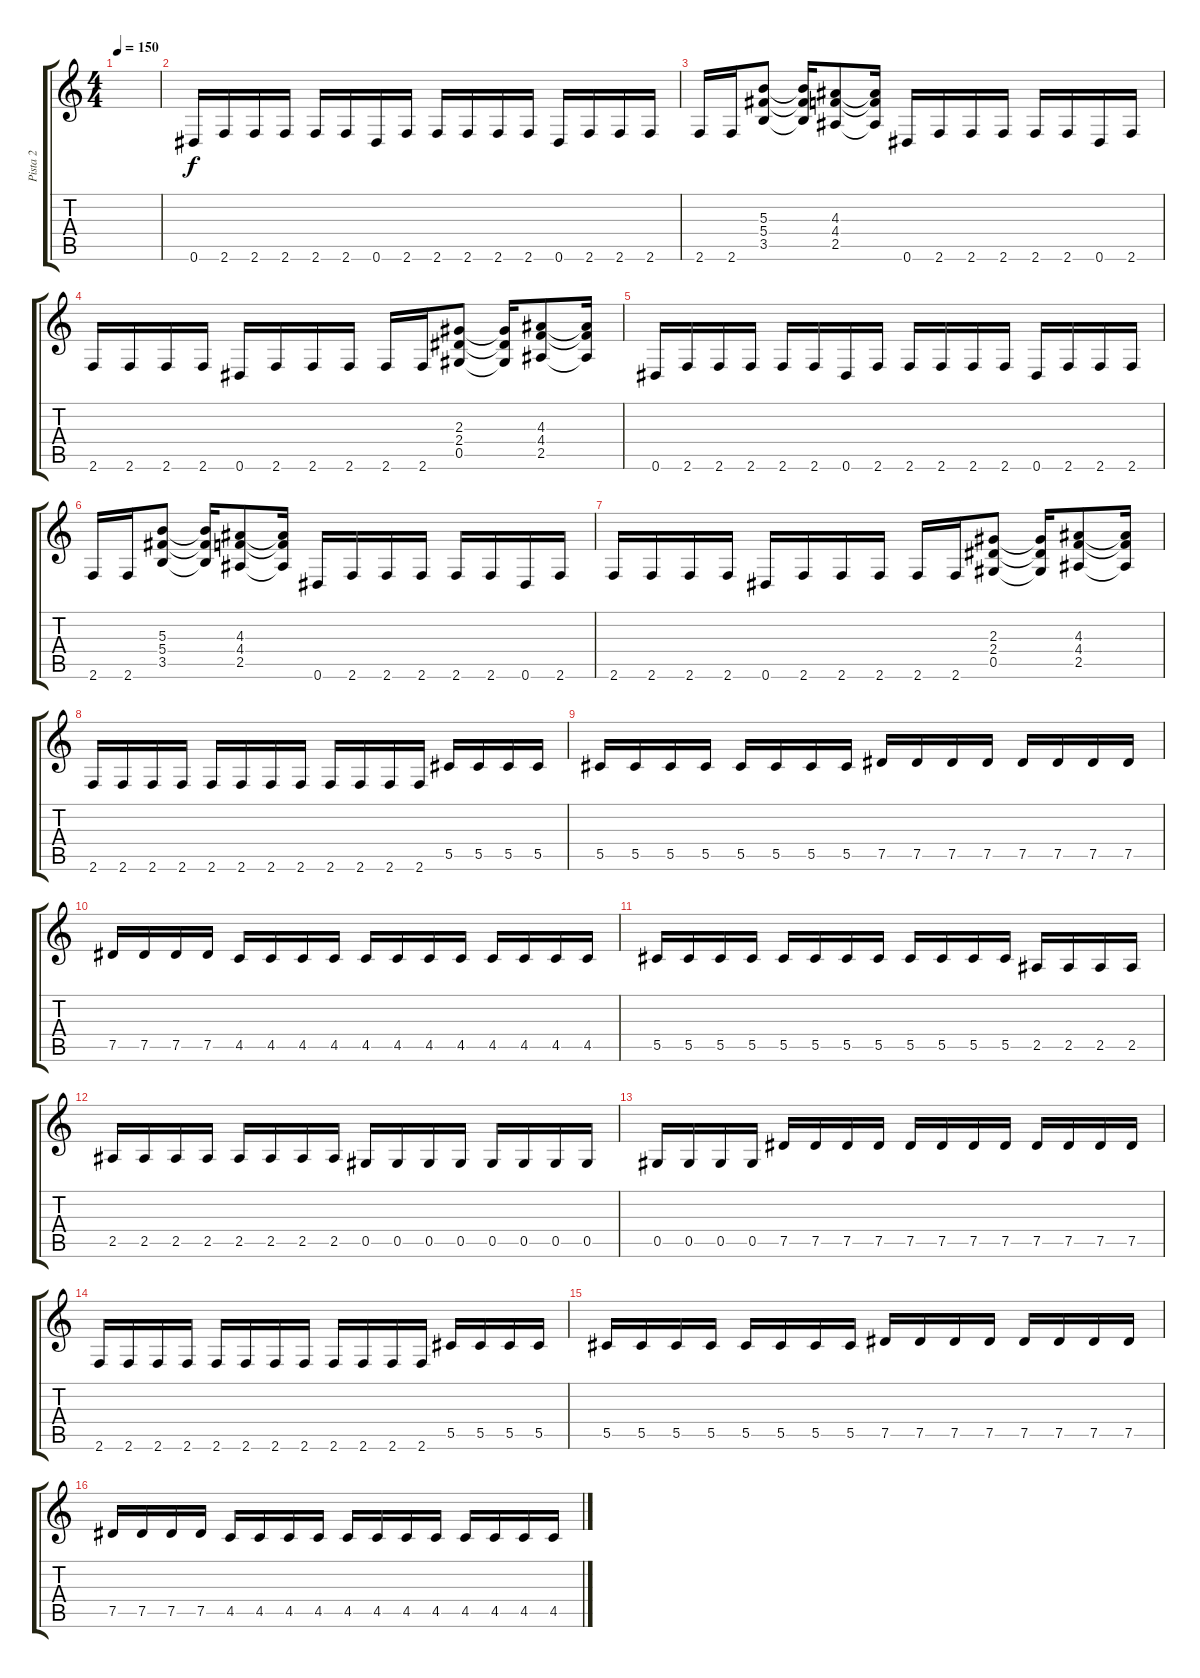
\track ("Pista 2" "Pista 2") {instrument distortionguitar}
\staff {score tabs}
\tuning (Eb4 Bb3 Gb3 Db3 Ab2 Eb2) {hide}
\ts (4 4)
\tempo 150
\clef g2
\ks c
|
0.6.16 2.6.16 2.6.16 2.6.16 2.6.16 2.6.16 0.6.16 2.6.16 2.6.16 2.6.16 2.6.16 2.6.16 0.6.16 2.6.16 2.6.16 2.6.16 |
2.6.16 2.6.16 (5.3 5.4 3.5).8 (5.3{t} 5.4{t} 3.5{t}).16 (4.3 4.4 2.5).8 (4.3{t} 4.4{t} 2.5{t}).16 0.6.16 2.6.16 2.6.16 2.6.16 2.6.16 2.6.16 0.6.16 2.6.16 |
2.6.16 2.6.16 2.6.16 2.6.16 0.6.16 2.6.16 2.6.16 2.6.16 2.6.16 2.6.16 (2.3 2.4 0.5).8 (2.3{t} 2.4{t} 0.5{t}).16 (4.3 4.4 2.5).8 (4.3{t} 4.4{t} 2.5{t}).16 |
0.6.16 2.6.16 2.6.16 2.6.16 2.6.16 2.6.16 0.6.16 2.6.16 2.6.16 2.6.16 2.6.16 2.6.16 0.6.16 2.6.16 2.6.16 2.6.16 |
2.6.16 2.6.16 (5.3 5.4 3.5).8 (5.3{t} 5.4{t} 3.5{t}).16 (4.3 4.4 2.5).8 (4.3{t} 4.4{t} 2.5{t}).16 0.6.16 2.6.16 2.6.16 2.6.16 2.6.16 2.6.16 0.6.16 2.6.16 |
2.6.16 2.6.16 2.6.16 2.6.16 0.6.16 2.6.16 2.6.16 2.6.16 2.6.16 2.6.16 (2.3 2.4 0.5).8 (2.3{t} 2.4{t} 0.5{t}).16 (4.3 4.4 2.5).8 (4.3{t} 4.4{t} 2.5{t}).16 |
2.6.16 2.6.16 2.6.16 2.6.16 2.6.16 2.6.16 2.6.16 2.6.16 2.6.16 2.6.16 2.6.16 2.6.16 5.5.16 5.5.16 5.5.16 5.5.16 |
5.5.16 5.5.16 5.5.16 5.5.16 5.5.16 5.5.16 5.5.16 5.5.16 7.5.16 7.5.16 7.5.16 7.5.16 7.5.16 7.5.16 7.5.16 7.5.16 |
7.5.16 7.5.16 7.5.16 7.5.16 4.5.16 4.5.16 4.5.16 4.5.16 4.5.16 4.5.16 4.5.16 4.5.16 4.5.16 4.5.16 4.5.16 4.5.16 |
5.5.16 5.5.16 5.5.16 5.5.16 5.5.16 5.5.16 5.5.16 5.5.16 5.5.16 5.5.16 5.5.16 5.5.16 2.5.16 2.5.16 2.5.16 2.5.16 |
2.5.16 2.5.16 2.5.16 2.5.16 2.5.16 2.5.16 2.5.16 2.5.16 0.5.16 0.5.16 0.5.16 0.5.16 0.5.16 0.5.16 0.5.16 0.5.16 |
0.5.16 0.5.16 0.5.16 0.5.16 7.5.16 7.5.16 7.5.16 7.5.16 7.5.16 7.5.16 7.5.16 7.5.16 7.5.16 7.5.16 7.5.16 7.5.16 |
2.6.16 2.6.16 2.6.16 2.6.16 2.6.16 2.6.16 2.6.16 2.6.16 2.6.16 2.6.16 2.6.16 2.6.16 5.5.16 5.5.16 5.5.16 5.5.16 |
5.5.16 5.5.16 5.5.16 5.5.16 5.5.16 5.5.16 5.5.16 5.5.16 7.5.16 7.5.16 7.5.16 7.5.16 7.5.16 7.5.16 7.5.16 7.5.16 |
7.5.16 7.5.16 7.5.16 7.5.16 4.5.16 4.5.16 4.5.16 4.5.16 4.5.16 4.5.16 4.5.16 4.5.16 4.5.16 4.5.16 4.5.16 4.5.16
